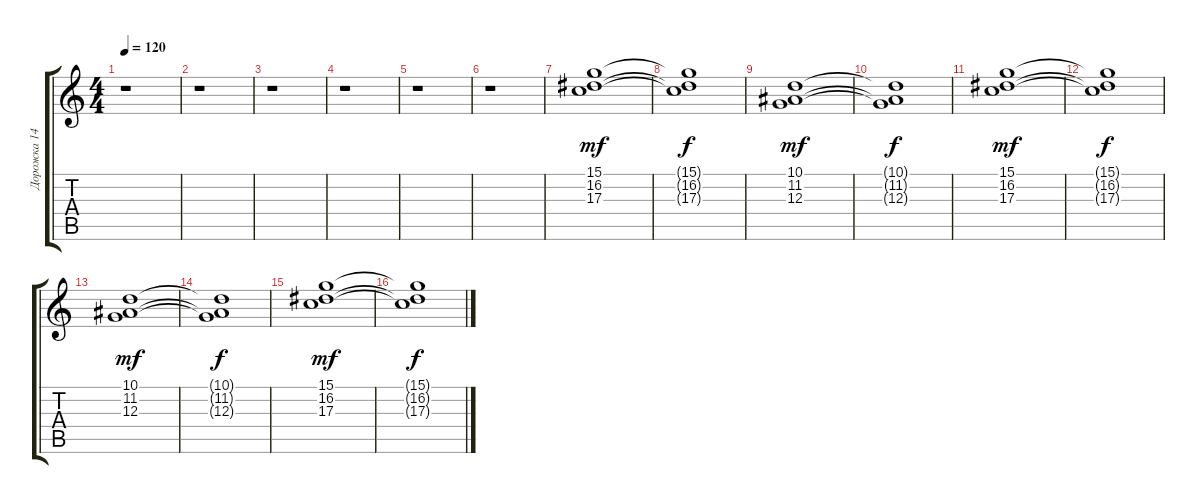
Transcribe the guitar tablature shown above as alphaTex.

\track ("Дорожка 14" "Дорожка 14") {instrument drawbarorgan}
\staff {score tabs}
\tuning (E4 B3 G3 D3 A2 E2) {hide}
\ts (4 4)
\tempo 120
\clef g2
\ks c
r.1{dy mf} |
r.1 |
r.1 |
r.1 |
r.1 |
r.1 |
(15.1 16.2 17.3).1 |
(15.1{t} 16.2{t} 17.3{t}).1{dy f} |
(10.1 11.2 12.3).1{dy mf} |
(10.1{t} 11.2{t} 12.3{t}).1{dy f} |
(15.1 16.2 17.3).1{dy mf} |
(15.1{t} 16.2{t} 17.3{t}).1{dy f} |
(10.1 11.2 12.3).1{dy mf} |
(10.1{t} 11.2{t} 12.3{t}).1{dy f} |
(15.1 16.2 17.3).1{dy mf} |
(15.1{t} 16.2{t} 17.3{t}).1{dy f}
